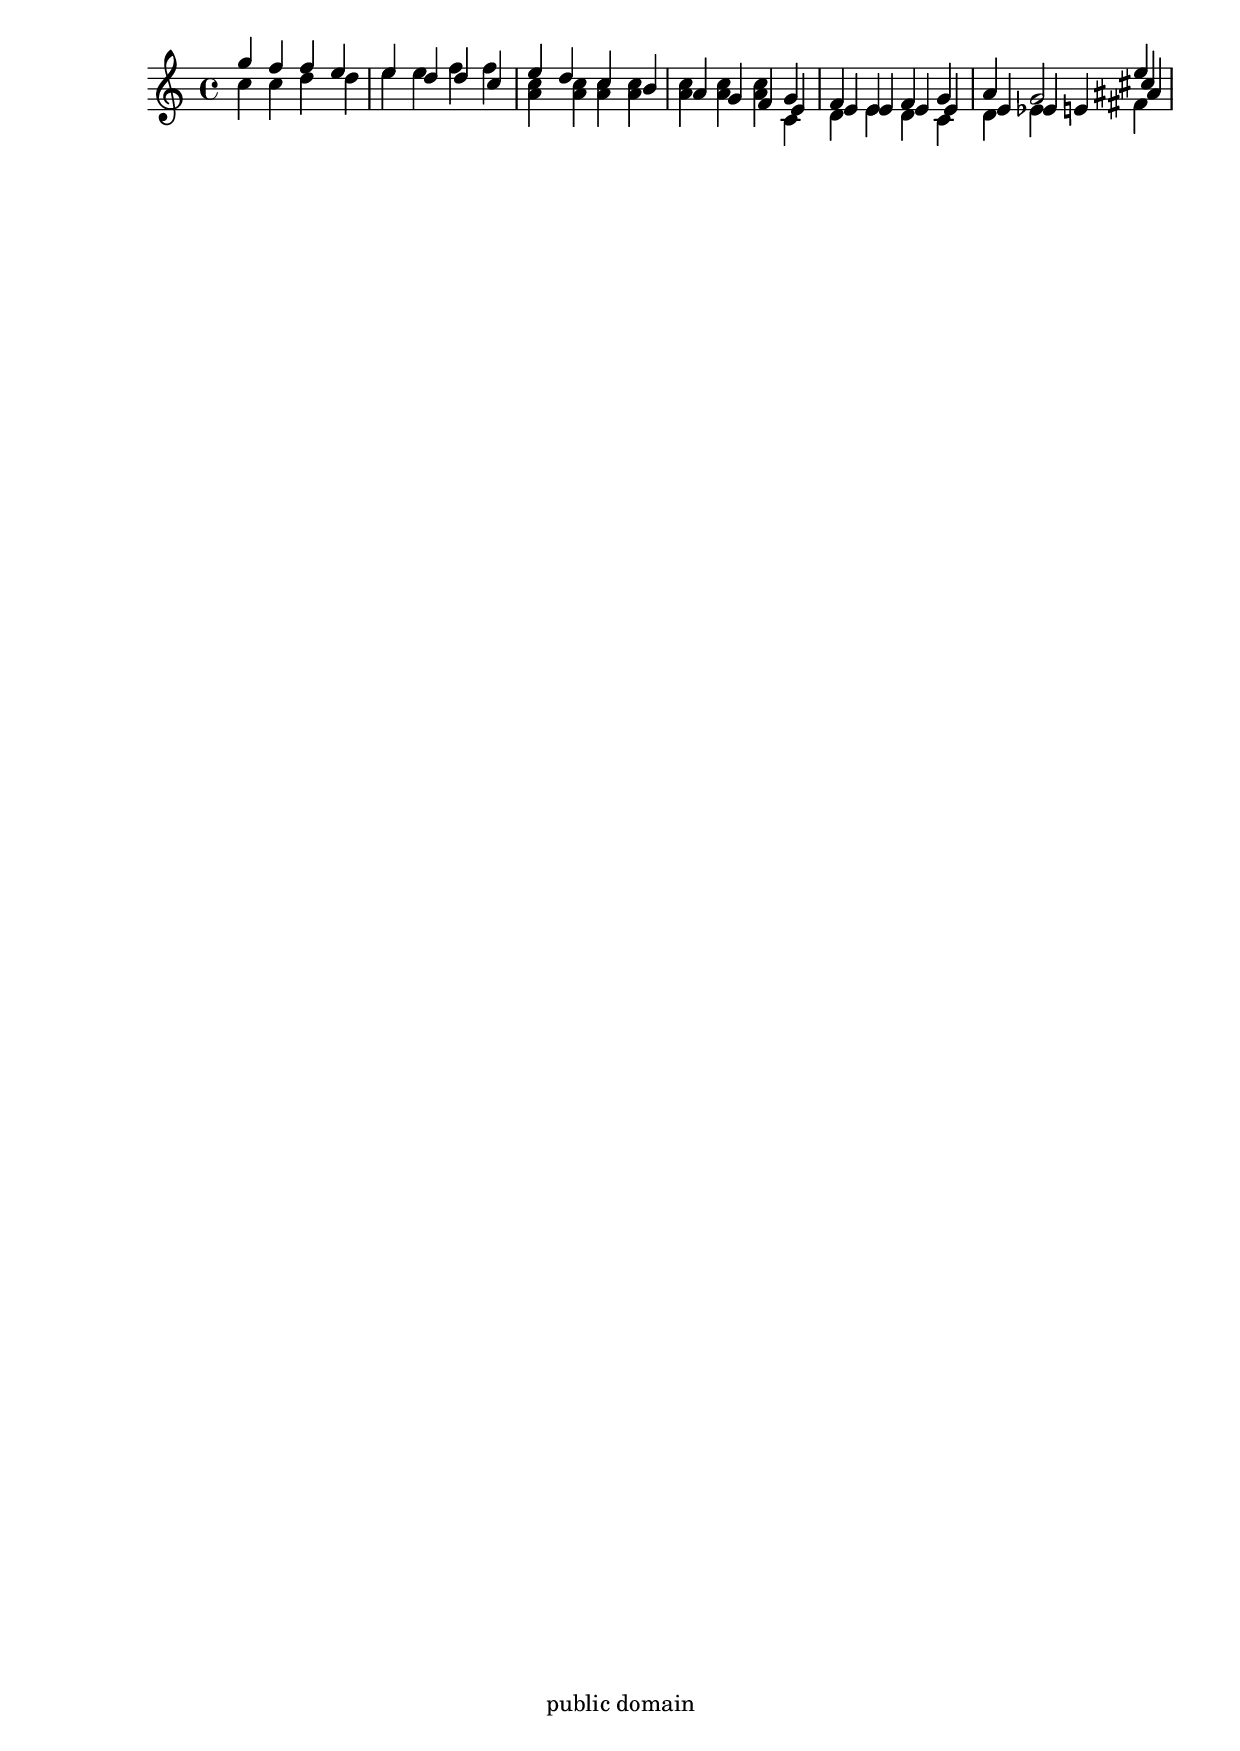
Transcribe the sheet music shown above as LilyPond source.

\version "1.7.18"
\header{
texidoc="
Normal collisions. We have support for polyphony, where the
middle voices are horizontally shifted.
"
filename = 	 "collisions.ly"
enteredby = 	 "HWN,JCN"
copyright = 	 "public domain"
}


twovoice =
\notes \relative c' \context Staff \notes < 
	\context Voice=i { \stemDown c4 c  d d e e f f }
	\context Voice=ii { \stemUp g4 f f e e d d c } 
>

twovoicechords = \context Staff \notes <
	\context Voice = i \relative c' {
		\stemUp e4 d c b a g f
	}
	\context Voice = ii \relative c' {
		\stemDown <<a c>>4 <<a c>>4 <<a c>>4 <<a c>>4 <<a c>>
		<<a c>> <<a c>>  
	}
>


threevoice =  \context Staff \notes <
	 { g4 f e f g a g2 } \\
	 {  c4 d e d c d es } \\
	 { e4 e e e e e e e  }
>

hairyChord =  \context Staff \notes \relative c''
    < e \\
      fis, \\
      cis' \\
      \\
      ais
      >


\score{
	\notes { \transpose c c' {
	   \twovoice
	   \twovoicechords
	   \threevoice   }
	 \hairyChord
	}
	
%	\midi { \tempo 4:80 }
}
%% new-chords-done %%
